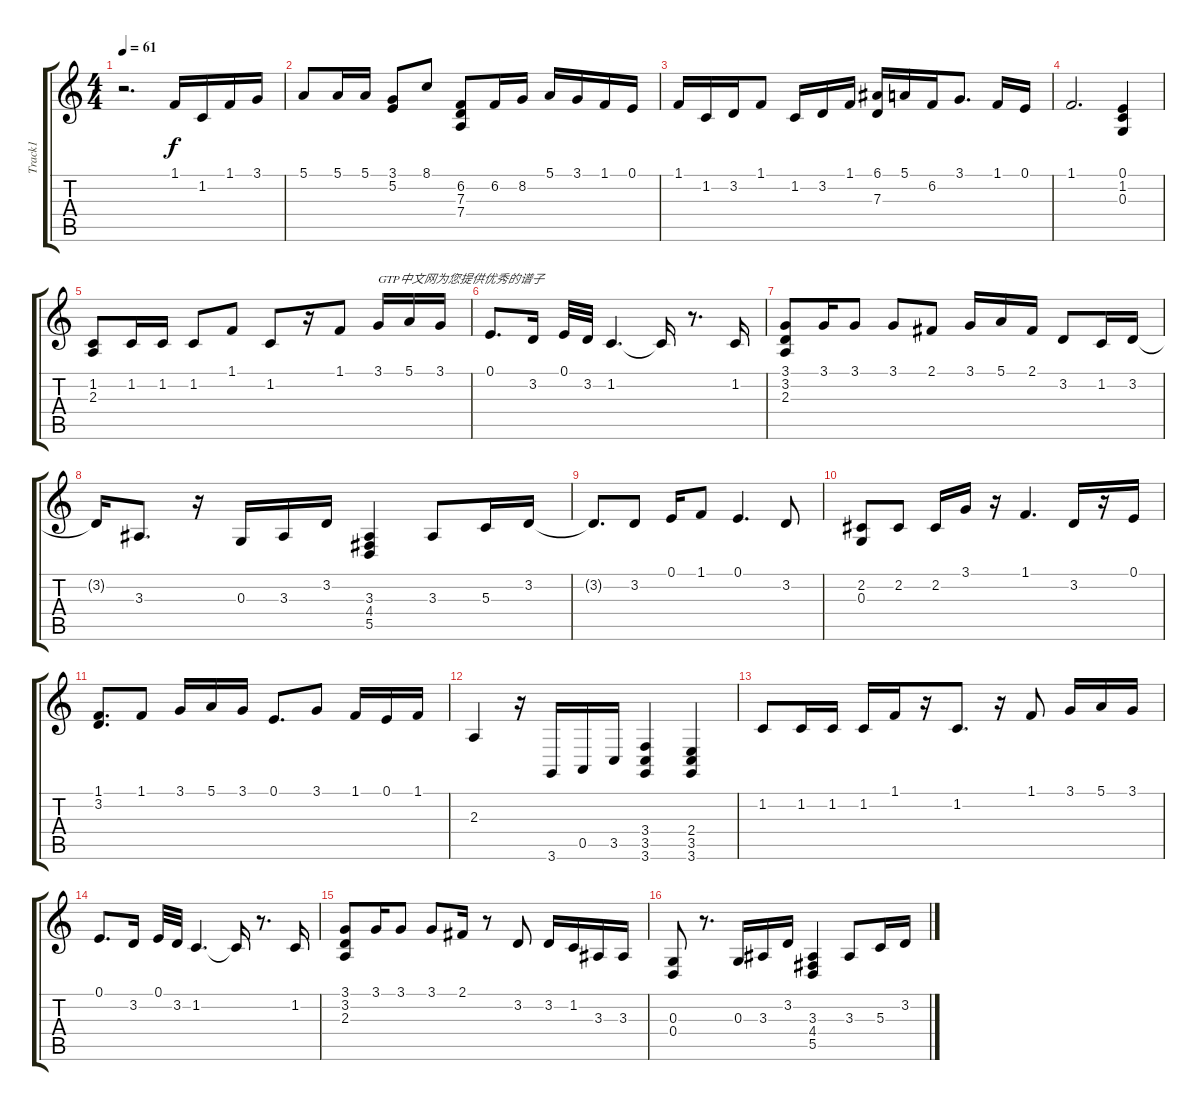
\track ("Track1" "Track1") {instrument celesta}
\staff {score tabs}
\tuning (E4 B3 G3 D3 A2 E2) {hide}
\ts (4 4)
\tempo 61
\clef g2
\ks c
r.2{d dy f instrument celesta} 1.1.16 1.2.16 1.1.16 3.1.16 |
5.1.8 5.1.16 5.1.16 (3.1 5.2).8 8.1.8 (6.2 7.3 7.4).8 6.2.16 8.2.16 5.1.16 3.1.16 1.1.16 0.1.16 |
1.1.16 1.2.16 3.2.16 1.1.8 1.2.16 3.2.16 1.1.16 (6.1 7.3).16 5.1.16 6.2.16 3.1.8{d} 1.1.16 0.1.16 |
1.1.2{d instrument fretlessbass} (0.1 1.2 0.3).4 |
(1.2 2.3).8{instrument orchestralharp} 1.2.16 1.2.16 1.2.8 1.1.8 1.2.8 r.16 1.1.8 3.1.16{txt "GTP中文网为您提供优秀的谱子"} 5.1.16 3.1.16 |
0.1.8{d} 3.2.16 0.1.32 3.2.32 1.2.4{d} 1.2{t}.16 r.8{d} 1.2.16 |
(3.1 3.2 2.3).8 3.1.16 3.1.8 3.1.8 2.1.8 3.1.16 5.1.16 2.1.16 3.2.8 1.2.16 3.2.16 |
3.2{t}.16 3.3.8{d} r.16 0.3.16 3.3.16 3.2.16 (3.3 4.4 5.5).4 3.3.8 5.3.16 3.2.16 |
3.2{t}.8{d} 3.2.8 0.1.16 1.1.8 0.1.4{d} 3.2.8 |
(2.2 0.3).8 2.2.8 2.2.16 3.1.16 r.16 1.1.4{d} 3.2.16 r.16 0.1.16 |
(1.1 3.2).8{d} 1.1.8 3.1.16 5.1.16 3.1.16 0.1.8{d} 3.1.8 1.1.16 0.1.16 1.1.16 |
2.3.4 r.16 3.6.16 0.5.16 3.5.16 (3.4 3.5 3.6).4 (2.4 3.5 3.6).4 |
1.2.8 1.2.16 1.2.16 1.2.16 1.1.16 r.16 1.2.8{d} r.16 1.1.8 3.1.16 5.1.16 3.1.16 |
0.1.8{d} 3.2.16 0.1.32 3.2.32 1.2.4{d} 1.2{t}.16 r.8{d} 1.2.16 |
(3.1 3.2 2.3).8 3.1.16 3.1.8 3.1.8 2.1.16 r.8 3.2.8 3.2.16 1.2.16 3.3.16 3.3.16 |
(0.3 0.4).8 r.8{d} 0.3.16 3.3.16 3.2.16 (3.3 4.4 5.5).4 3.3.8 5.3.16 3.2.16
